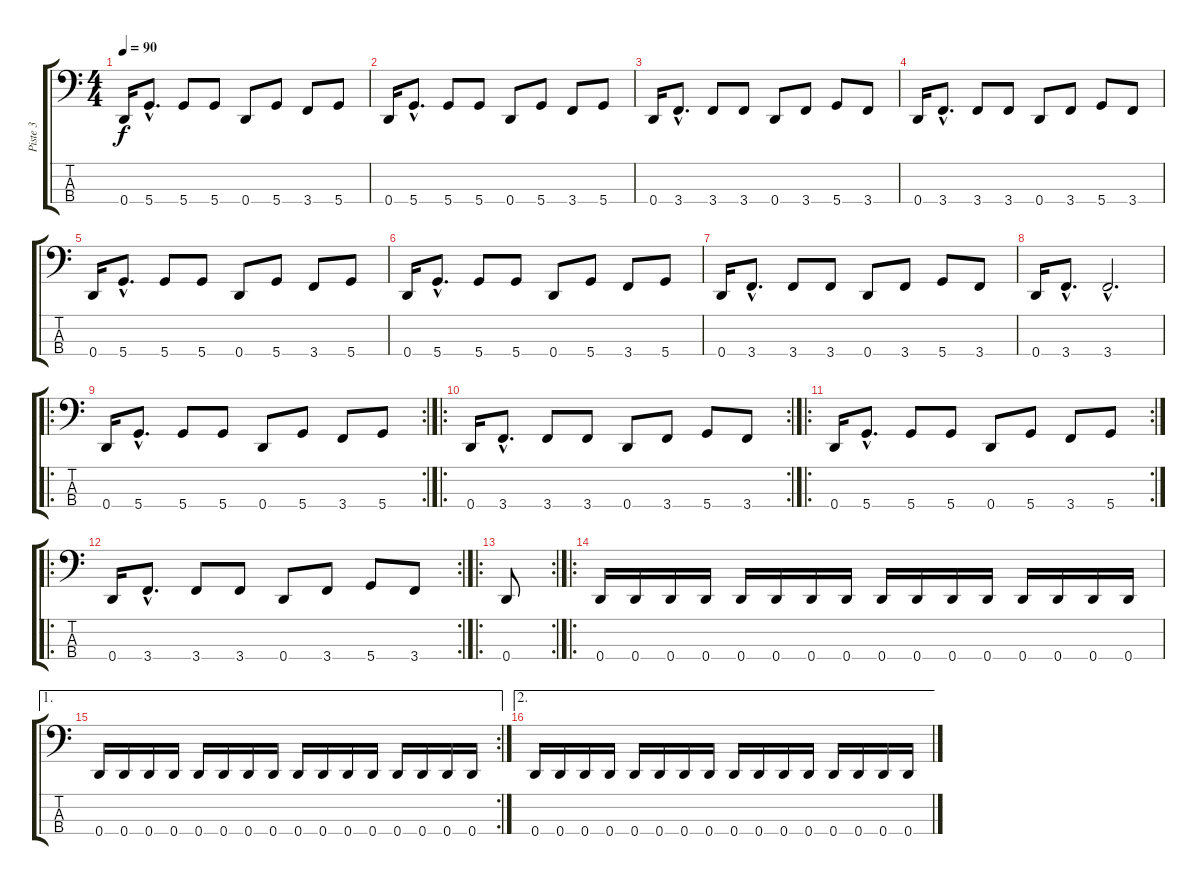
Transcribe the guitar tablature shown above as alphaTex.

\track ("Piste 3" "Piste 3") {instrument electricbassfinger}
\staff {score tabs}
\tuning (G2 D2 A1 D1) {hide}
\ts (4 4)
\tempo 90
\clef f4
\ks c
0.4.16{dy f} 5.4{hac}.8{d} 5.4.8 5.4.8 0.4.8 5.4.8 3.4.8 5.4.8 |
0.4.16 5.4{hac}.8{d} 5.4.8 5.4.8 0.4.8 5.4.8 3.4.8 5.4.8 |
0.4.16 3.4{hac}.8{d} 3.4.8 3.4.8 0.4.8 3.4.8 5.4.8 3.4.8 |
0.4.16 3.4{hac}.8{d} 3.4.8 3.4.8 0.4.8 3.4.8 5.4.8 3.4.8 |
0.4.16 5.4{hac}.8{d} 5.4.8 5.4.8 0.4.8 5.4.8 3.4.8 5.4.8 |
0.4.16 5.4{hac}.8{d} 5.4.8 5.4.8 0.4.8 5.4.8 3.4.8 5.4.8 |
0.4.16 3.4{hac}.8{d} 3.4.8 3.4.8 0.4.8 3.4.8 5.4.8 3.4.8 |
0.4.16 3.4{hac}.8{d} 3.4{hac}.2{d} |
\ro
\rc 2
0.4.16 5.4{hac}.8{d} 5.4.8 5.4.8 0.4.8 5.4.8 3.4.8 5.4.8 |
\ro
\rc 2
0.4.16 3.4{hac}.8{d} 3.4.8 3.4.8 0.4.8 3.4.8 5.4.8 3.4.8 |
\ro
\rc 2
0.4.16 5.4{hac}.8{d} 5.4.8 5.4.8 0.4.8 5.4.8 3.4.8 5.4.8 |
\ro
\rc 2
0.4.16 3.4{hac}.8{d} 3.4.8 3.4.8 0.4.8 3.4.8 5.4.8 3.4.8 |
\ro
\rc 2
0.4.8 |
\ro
0.4.16 0.4.16 0.4.16 0.4.16 0.4.16 0.4.16 0.4.16 0.4.16 0.4.16 0.4.16 0.4.16 0.4.16 0.4.16 0.4.16 0.4.16 0.4.16 |
\ae 1
\rc 2
0.4.16 0.4.16 0.4.16 0.4.16 0.4.16 0.4.16 0.4.16 0.4.16 0.4.16 0.4.16 0.4.16 0.4.16 0.4.16 0.4.16 0.4.16 0.4.16 |
\ae 2
0.4.16 0.4.16 0.4.16 0.4.16 0.4.16 0.4.16 0.4.16 0.4.16 0.4.16 0.4.16 0.4.16 0.4.16 0.4.16 0.4.16 0.4.16 0.4.16
